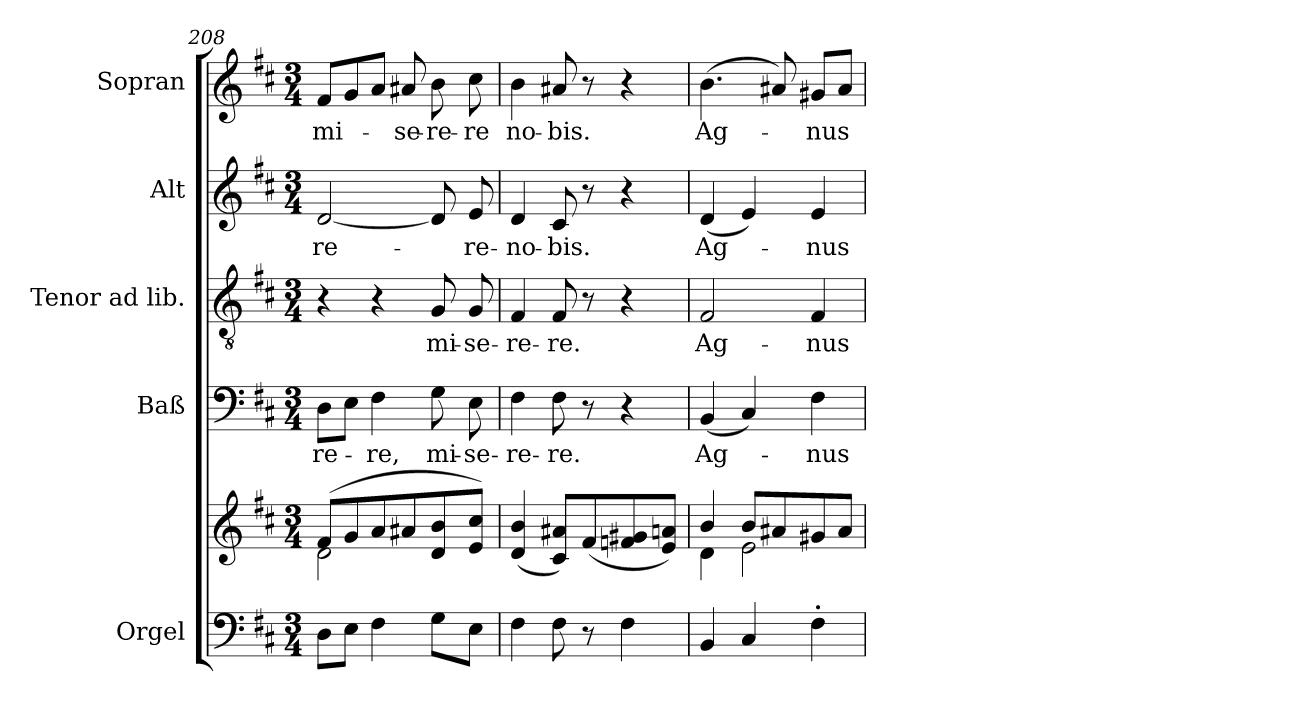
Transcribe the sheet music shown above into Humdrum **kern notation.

**kern	**kern	**kern	**text	**kern	**text	**kern	**text	**kern	**text
*part5	*part5	*part4	*part4	*part3	*part3	*part2	*part2	*part1	*part1
*staff6	*staff5	*staff4	*staff4	*staff3	*staff3	*staff2	*staff2	*staff1	*staff1
*I"Orgel	*	*I"Baß	*	*I"Tenor ad lib.	*	*I"Alt	*	*I"Sopran	*
*clefF4	*clefG2	*clefF4	*	*clefGv2	*	*clefG2	*	*clefG2	*
*k[f#c#]	*k[f#c#]	*k[f#c#]	*	*k[f#c#]	*	*k[f#c#]	*	*k[f#c#]	*
*D:	*D:	*D:	*	*D:	*	*D:	*	*D:	*
*M3/4	*M3/4	*M3/4	*	*M3/4	*	*M3/4	*	*M3/4	*
=208	=208	=208	=208	=208	=208	=208	=208	=208	=208
*	*^	*	*	*	*	*	*	*	*
!	!	!	!	!LO:LY:b	!	!	!	!LO:LY:b	!	!LO:LY:b
8D\L	(>8f#/L	2d\	8D\L	-re-	4r	.	[2d/	-re-	8f#/L	mi-
8E\J	8g/	.	8E\J	.	.	.	.	.	8g/	.
!	!	!	!	!LO:LY:b	!	!	!	!	!	!
4F#\	8a/	.	4F#\	-re,	4r	.	.	.	8a/J	.
!	!	!	!	!	!	!	!	!	!	!LO:LY:b
.	8a#X/	.	.	.	.	.	.	.	8a#X/	-se-
!	!	!	!	!LO:LY:b	!	!LO:LY:b	!	!	!	!LO:LY:b
8G\L	8d/ 8b/	4ryy	8G\	mi-	8G/	mi-	8d/]	.	8b\	-re-
!	!	!	!	!LO:LY:b	!	!LO:LY:b	!	!LO:LY:b	!	!LO:LY:b
8E\J	8e/ 8cc#/J)	.	8E\	-se-	8G/	-se-	8e/	-re-	8cc#\	-re
*	*v	*v	*	*	*	*	*	*	*	*
=209	=209	=209	=209	=209	=209	=209	=209	=209	=209
!	!	!	!LO:LY:b	!	!LO:LY:b	!	!LO:LY:b	!	!LO:LY:b
4F#\	(<4d/ 4b/	4F#\	-re-	4F#/	-re-	4d/	-no-	4b\	no-
!	!	!	!LO:LY:b	!	!LO:LY:b	!	!LO:LY:b	!	!LO:LY:b
8F#\	8c#/ 8a#X/L)	8F#\	-re.	8F#/	-re.	8c#/	-bis.	8a#X/	-bis.
8r	(<8f#/	8r	.	8r	.	8r	.	8r	.
4F#\	8fn/ 8g#X/	4r	.	4r	.	4r	.	4r	.
.	8e/ 8an/J)	.	.	.	.	.	.	.	.
=210	=210	=210	=210	=210	=210	=210	=210	=210	=210
*	*^	*	*	*	*	*	*	*	*
!	!	!	!	!LO:LY:b	!	!LO:LY:b	!	!LO:LY:b	!	!LO:LY:b
4BB/	4b/	4d\	(<4BB/	Ag-	2F#/	Ag-	(<4d/	Ag-	(>4.b\	Ag-
4C#/	8b/L	2e\	4C#/)	.	.	.	4e/)	.	.	.
.	8a#X/	.	.	.	.	.	.	.	8a#X/)	.
!	!	!	!	!LO:LY:b	!	!LO:LY:b	!	!LO:LY:b	!	!LO:LY:b
4F#'>\	8g#X/	.	4F#\	-nus	4F#/	-nus	4e/	-nus	8g#X/L	-nus
.	8a#/J	.	.	.	.	.	.	.	8a#/J	.
*	*v	*v	*	*	*	*	*	*	*	*
=	=	=	=	=	=	=	=	=	=
*-	*-	*-	*-	*-	*-	*-	*-	*-	*-
